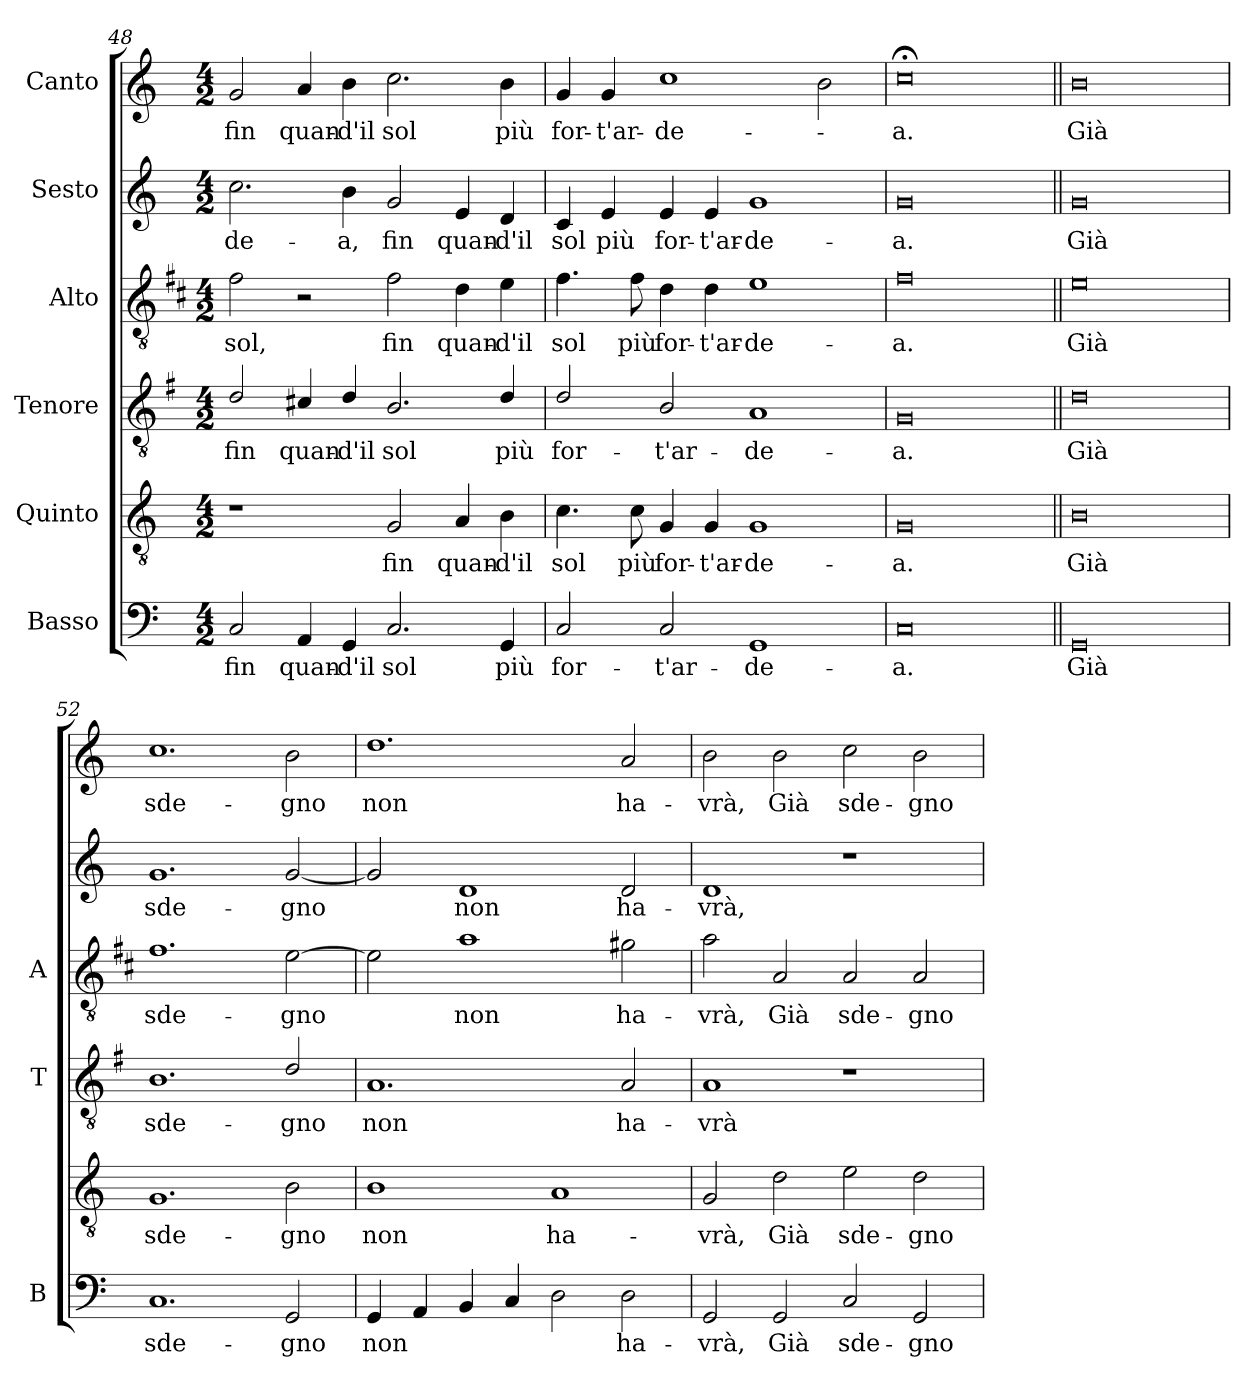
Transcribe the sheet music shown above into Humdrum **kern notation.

**kern	**text	**kern	**text	**kern	**text	**kern	**text	**kern	**text	**kern	**text
*part6	*part6	*part5	*part5	*part4	*part4	*part3	*part3	*part2	*part2	*part1	*part1
*staff6	*staff6	*staff5	*staff5	*staff4	*staff4	*staff3	*staff3	*staff2	*staff2	*staff1	*staff1
*I"Basso	*	*I"Quinto	*	*I"Tenore	*	*I"Alto	*	*I"Sesto	*	*I"Canto	*
*I'B	*	*	*	*I'T	*	*I'A	*	*	*	*	*
*clefF4	*	*clefGv2	*	*clefGv2	*	*clefGv2	*	*clefG2	*	*clefG2	*
*	*	*	*	*ITrd4c7	*	*ITrd1c2	*	*	*	*	*
*k[]	*	*k[]	*	*k[]	*	*k[]	*	*k[]	*	*k[]	*
*C:	*	*C:	*	*C:	*	*C:	*	*C:	*	*C:	*
*M4/2	*	*M4/2	*	*M4/2	*	*M4/2	*	*M4/2	*	*M4/2	*
=48	=48	=48	=48	=48	=48	=48	=48	=48	=48	=48	=48
!	!LO:LY:b	!	!	!	!LO:LY:b	!	!LO:LY:b	!	!LO:LY:b	!	!LO:LY:b
2C/	fin	1r	.	2G/	fin	2e\	sol,	2.cc\	-de-	2g/	fin
!	!LO:LY:b	!	!	!	!LO:LY:b	!	!	!	!	!	!LO:LY:b
4AA/	quan-	.	.	4F#X/	quan-	2r	.	.	.	4a/	quan-
!	!LO:LY:b	!	!	!	!LO:LY:b	!	!	!	!LO:LY:b	!	!LO:LY:b
4GG/	-d'il	.	.	4G/	-d'il	.	.	4b\	-a,	4b\	-d'il
!	!LO:LY:b	!	!LO:LY:b	!	!LO:LY:b	!	!LO:LY:b	!	!LO:LY:b	!	!LO:LY:b
2.C/	sol	2G/	fin	2.E/	sol	2e\	fin	2g/	fin	2.cc\	sol
!	!	!	!LO:LY:b	!	!	!	!LO:LY:b	!	!LO:LY:b	!	!
.	.	4A/	quan-	.	.	4c\	quan-	4e/	quan-	.	.
!	!LO:LY:b	!	!LO:LY:b	!	!LO:LY:b	!	!LO:LY:b	!	!LO:LY:b	!	!LO:LY:b
4GG/	più	4B\	-d'il	4G/	più	4d\	-d'il	4d/	-d'il	4b\	più
=49	=49	=49	=49	=49	=49	=49	=49	=49	=49	=49	=49
!	!LO:LY:b	!	!LO:LY:b	!	!LO:LY:b	!	!LO:LY:b	!	!LO:LY:b	!	!LO:LY:b
2C/	for-	4.c\	sol	2G/	for-	4.e\	sol	4c/	sol	4g/	for-
!	!	!	!	!	!	!	!	!	!LO:LY:b	!	!LO:LY:b
.	.	.	.	.	.	.	.	4e/	più	4g/	-t'ar-
!	!	!	!LO:LY:b	!	!	!	!LO:LY:b	!	!	!	!
.	.	8c\	più	.	.	8e\	più	.	.	.	.
!	!LO:LY:b	!	!LO:LY:b	!	!LO:LY:b	!	!LO:LY:b	!	!LO:LY:b	!	!LO:LY:b
2C/	-t'ar-	4G/	for-	2E/	-t'ar-	4c\	for-	4e/	for-	1cc	-de-
!	!	!	!LO:LY:b	!	!	!	!LO:LY:b	!	!LO:LY:b	!	!
.	.	4G/	-t'ar-	.	.	4c\	-t'ar-	4e/	-t'ar-	.	.
!	!LO:LY:b	!	!LO:LY:b	!	!LO:LY:b	!	!LO:LY:b	!	!LO:LY:b	!	!
1GG	-de-	1G	-de-	1D	-de-	1d	-de-	1g	-de-	.	.
.	.	.	.	.	.	.	.	.	.	2b\	.
=50	=50	=50	=50	=50	=50	=50	=50	=50	=50	=50	=50
!	!LO:LY:b	!	!LO:LY:b	!	!LO:LY:b	!	!LO:LY:b	!	!LO:LY:b	!	!LO:LY:b
0C	-a.	0G	-a.	0C	-a.	0e	-a.	0g	-a.	0cc;<	-a.
!!LO:LB:g=z
=51||	=51||	=51||	=51||	=51||	=51||	=51||	=51||	=51||	=51||	=51||	=51||
!	!LO:LY:b	!	!LO:LY:b	!	!LO:LY:b	!	!LO:LY:b	!	!LO:LY:b	!	!LO:LY:b
0GG	Già	0B	Già	0G	Già	0d	Già	0g	Già	0b	Già
=52	=52	=52	=52	=52	=52	=52	=52	=52	=52	=52	=52
!	!LO:LY:b	!	!LO:LY:b	!	!LO:LY:b	!	!LO:LY:b	!	!LO:LY:b	!	!LO:LY:b
1.C	sde-	1.G	sde-	1.E	sde-	1.e	sde-	1.g	sde-	1.cc	sde-
!	!LO:LY:b	!	!LO:LY:b	!	!LO:LY:b	!	!LO:LY:b	!	!LO:LY:b	!	!LO:LY:b
2GG/	-gno	2B\	-gno	2G/	-gno	[2d\	-gno	[2g/	-gno	2b\	-gno
=53	=53	=53	=53	=53	=53	=53	=53	=53	=53	=53	=53
!	!LO:LY:b	!	!LO:LY:b	!	!LO:LY:b	!	!	!	!	!	!LO:LY:b
4GG/	non	1B	non	1.D	non	2d\]	.	2g/]	.	1.dd	non
4AA/	.	.	.	.	.	.	.	.	.	.	.
!	!	!	!	!	!	!	!LO:LY:b	!	!LO:LY:b	!	!
4BB/	.	.	.	.	.	1g	non	1d	non	.	.
4C/	.	.	.	.	.	.	.	.	.	.	.
!	!	!	!LO:LY:b	!	!	!	!	!	!	!	!
2D\	.	1A	ha-	.	.	.	.	.	.	.	.
!	!LO:LY:b	!	!	!	!LO:LY:b	!	!LO:LY:b	!	!LO:LY:b	!	!LO:LY:b
2D\	ha-	.	.	2D/	ha-	2f#X\	ha-	2d/	ha-	2a/	ha-
=54	=54	=54	=54	=54	=54	=54	=54	=54	=54	=54	=54
!	!LO:LY:b	!	!LO:LY:b	!	!LO:LY:b	!	!LO:LY:b	!	!LO:LY:b	!	!LO:LY:b
2GG/	-vrà,	2G/	-vrà,	1D	-vrà	2g\	-vrà,	1d	-vrà,	2b\	-vrà,
!	!LO:LY:b	!	!LO:LY:b	!	!	!	!LO:LY:b	!	!	!	!LO:LY:b
2GG/	Già	2d\	Già	.	.	2G/	Già	.	.	2b\	Già
!	!LO:LY:b	!	!LO:LY:b	!	!	!	!LO:LY:b	!	!	!	!LO:LY:b
2C/	sde-	2e\	sde-	1r	.	2G/	sde-	1r	.	2cc\	sde-
!	!LO:LY:b	!	!LO:LY:b	!	!	!	!LO:LY:b	!	!	!	!LO:LY:b
2GG/	-gno	2d\	-gno	.	.	2G/	-gno	.	.	2b\	-gno
=	=	=	=	=	=	=	=	=	=	=	=
*-	*-	*-	*-	*-	*-	*-	*-	*-	*-	*-	*-
